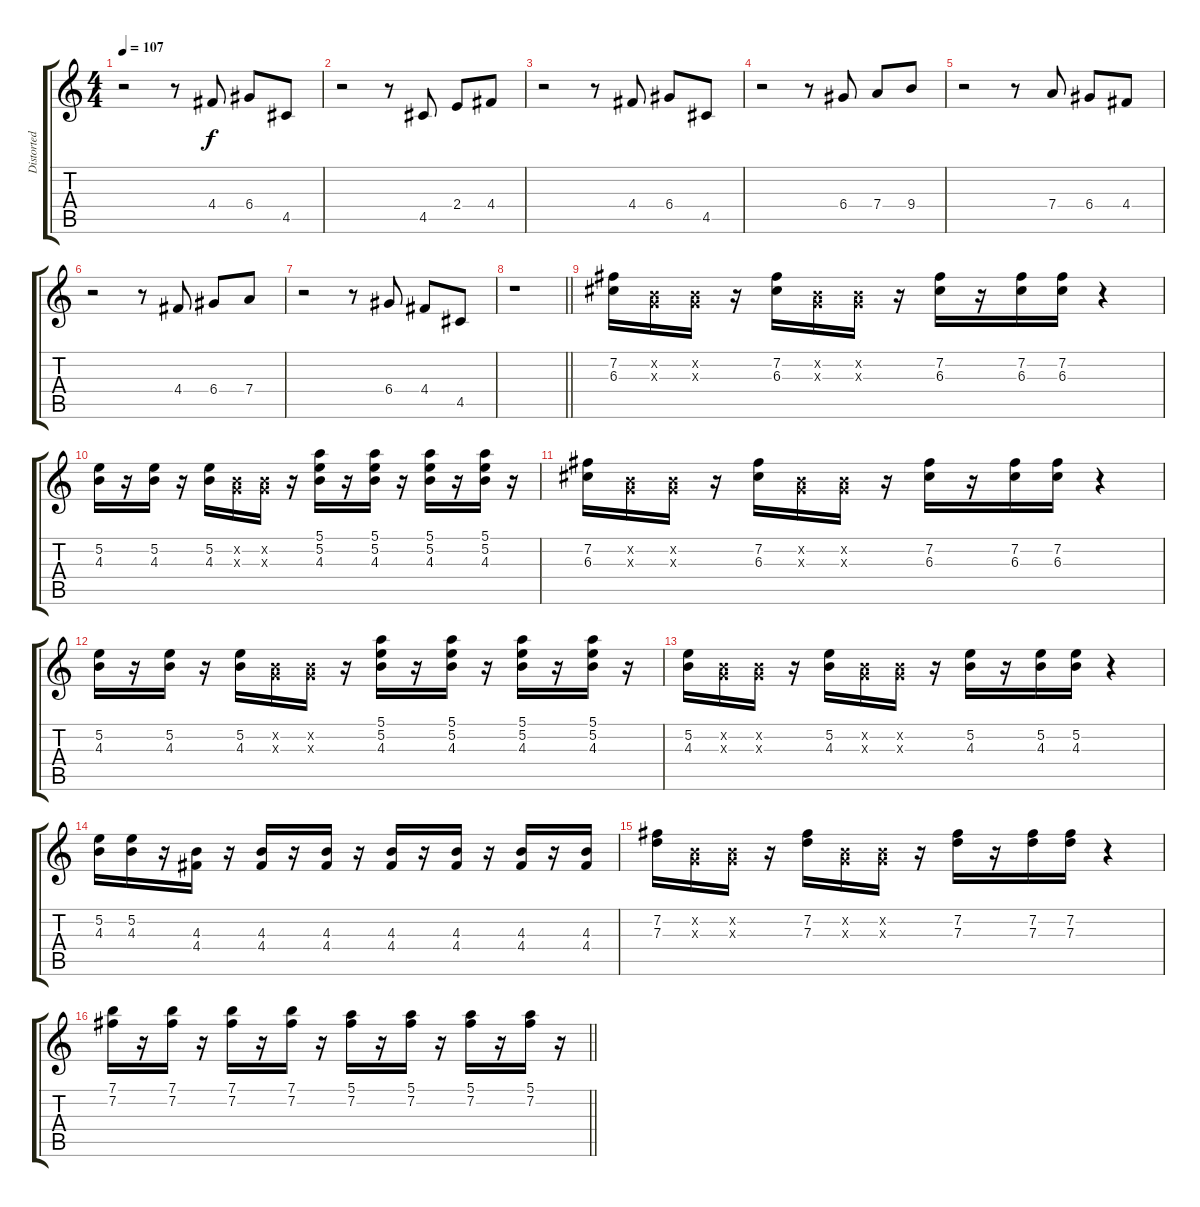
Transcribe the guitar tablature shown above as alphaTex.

\track ("Distorted Guitar" "Distorted ") {instrument distortionguitar}
\staff {score tabs}
\tuning (E4 B3 G3 D3 A2 E2) {hide}
\ts (4 4)
\tempo 107
\clef g2
\ks c
r.2{dy f} r.8 4.4.8 6.4.8 4.5.8 |
r.2 r.8 4.5.8 2.4.8 4.4.8 |
r.2 r.8 4.4.8 6.4.8 4.5.8 |
r.2 r.8 6.4.8 7.4.8 9.4.8 |
r.2 r.8 7.4.8 6.4.8 4.4.8 |
r.2 r.8 4.4.8 6.4.8 7.4.8 |
r.2 r.8 6.4.8 4.4.8 4.5.8 |
\barLineRight lightlight
r.1 |
(7.2 6.3).16 (0.2{x} 0.3{x}).16 (0.2{x} 0.3{x}).16 r.16 (7.2 6.3).16 (0.2{x} 0.3{x}).16 (0.2{x} 0.3{x}).16 r.16 (7.2 6.3).16 r.16 (7.2 6.3).16 (7.2 6.3).16 r.4 |
(5.2 4.3).16 r.16 (5.2 4.3).16 r.16 (5.2 4.3).16 (0.2{x} 0.3{x}).16 (0.2{x} 0.3{x}).16 r.16 (5.1 5.2 4.3).16 r.16 (5.1 5.2 4.3).16 r.16 (5.1 5.2 4.3).16 r.16 (5.1 5.2 4.3).16 r.16 |
(7.2 6.3).16 (0.2{x} 0.3{x}).16 (0.2{x} 0.3{x}).16 r.16 (7.2 6.3).16 (0.2{x} 0.3{x}).16 (0.2{x} 0.3{x}).16 r.16 (7.2 6.3).16 r.16 (7.2 6.3).16 (7.2 6.3).16 r.4 |
(5.2 4.3).16 r.16 (5.2 4.3).16 r.16 (5.2 4.3).16 (0.2{x} 0.3{x}).16 (0.2{x} 0.3{x}).16 r.16 (5.1 5.2 4.3).16 r.16 (5.1 5.2 4.3).16 r.16 (5.1 5.2 4.3).16 r.16 (5.1 5.2 4.3).16 r.16 |
(5.2 4.3).16 (0.2{x} 0.3{x}).16 (0.2{x} 0.3{x}).16 r.16 (5.2 4.3).16 (0.2{x} 0.3{x}).16 (0.2{x} 0.3{x}).16 r.16 (5.2 4.3).16 r.16 (5.2 4.3).16 (5.2 4.3).16 r.4 |
(5.2 4.3).16 (5.2 4.3).16 r.16 (4.3 4.4).16 r.16 (4.3 4.4).16 r.16 (4.3 4.4).16 r.16 (4.3 4.4).16 r.16 (4.3 4.4).16 r.16 (4.3 4.4).16 r.16 (4.3 4.4).16 |
(7.2 7.3).16 (0.2{x} 0.3{x}).16 (0.2{x} 0.3{x}).16 r.16 (7.2 7.3).16 (0.2{x} 0.3{x}).16 (0.2{x} 0.3{x}).16 r.16 (7.2 7.3).16 r.16 (7.2 7.3).16 (7.2 7.3).16 r.4 |
\barLineRight lightlight
(7.1 7.2).16 r.16 (7.1 7.2).16 r.16 (7.1 7.2).16 r.16 (7.1 7.2).16 r.16 (5.1 7.2).16 r.16 (5.1 7.2).16 r.16 (5.1 7.2).16 r.16 (5.1 7.2).16 r.16
